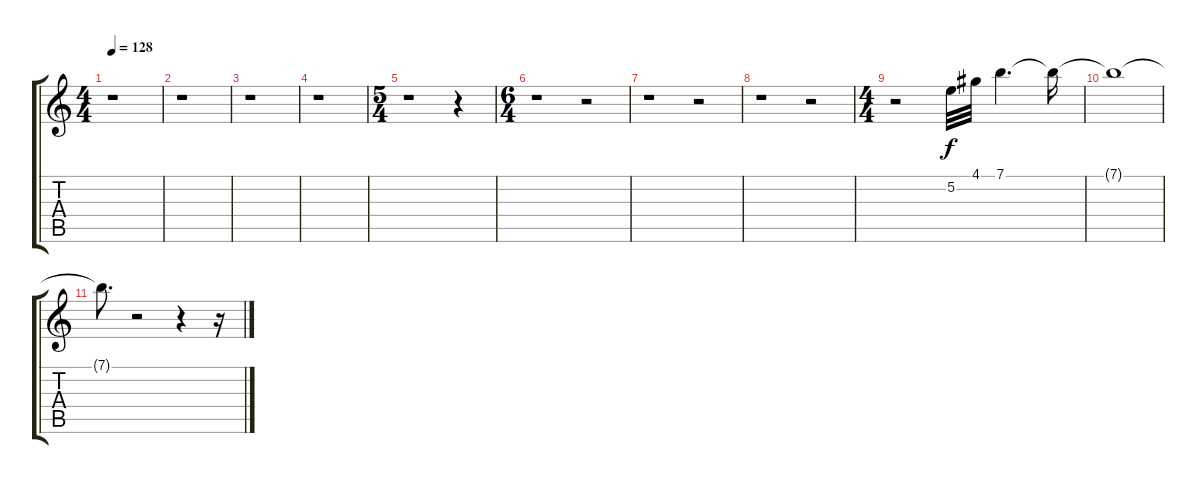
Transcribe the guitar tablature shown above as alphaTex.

\track "" {instrument acousticguitarsteel}
\staff {score tabs}
\tuning (E4 B3 G3 D3 A2 E2) {hide}
\ts (4 4)
\tempo 128
\clef g2
\ks c
r.1{dy f} |
r.1 |
r.1 |
r.1 |
\ts (5 4)
r.1 r.4 |
\ts (6 4)
r.1 r.2 |
r.1 r.2 |
r.1 r.2 |
\ts (4 4)
r.2 5.2.32 4.1.32 7.1.4{d} 7.1{t}.16 |
7.1{t}.1 |
7.1{t}.8{d} r.2 r.4 r.16
